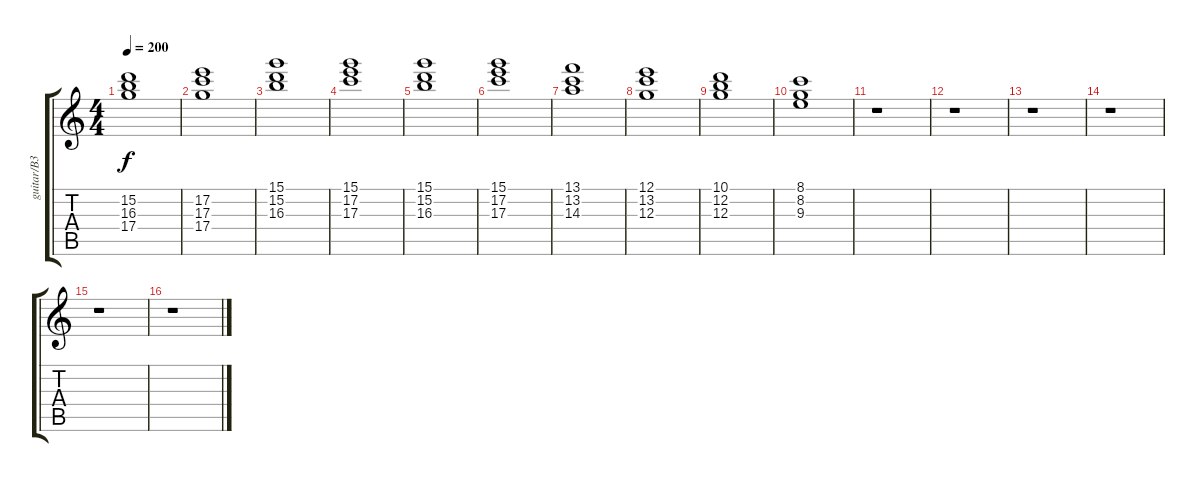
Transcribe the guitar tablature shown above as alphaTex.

\track ("guitar/B3           " "guitar/B3 ") {instrument electricguitarmuted}
\staff {score tabs}
\tuning (E4 B3 G3 D3 A2 E2) {hide}
\ts (4 4)
\tempo 200
\clef g2
\ks c
(15.2 16.3 17.4).1{dy f} |
(17.2 17.3 17.4).1 |
(15.1 15.2 16.3).1 |
(15.1 17.2 17.3).1 |
(15.1 15.2 16.3).1 |
(15.1 17.2 17.3).1 |
(13.1 13.2 14.3).1 |
(12.1 13.2 12.3).1 |
(10.1 12.2 12.3).1 |
(8.1 8.2 9.3).1 |
r.1 |
r.1 |
r.1 |
r.1 |
r.1 |
r.1
